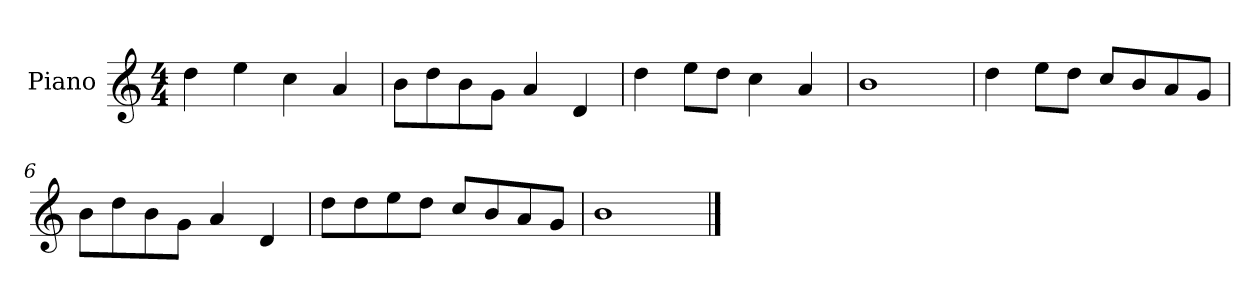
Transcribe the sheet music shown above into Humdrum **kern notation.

**kern
*part1
*staff1
*I"Piano
*I'P-no
*clefG2
*k[]
*M4/4
*MM90
=1
4dd\
4ee\
4cc\
4a/
=2
8b\L
8dd\
8b\
8g\J
4a/
4d/
=3
4dd\
8ee\L
8dd\J
4cc\
4a/
=4
1b
=5
4dd\
8ee\L
8dd\J
8cc/L
8b/
8a/
8g/J
=6
8b\L
8dd\
8b\
8g\J
4a/
4d/
=7
8dd\L
8dd\
8ee\
8dd\J
8cc/L
8b/
8a/
8g/J
!!LO:LB:g=z
=8
1b
==
*-
